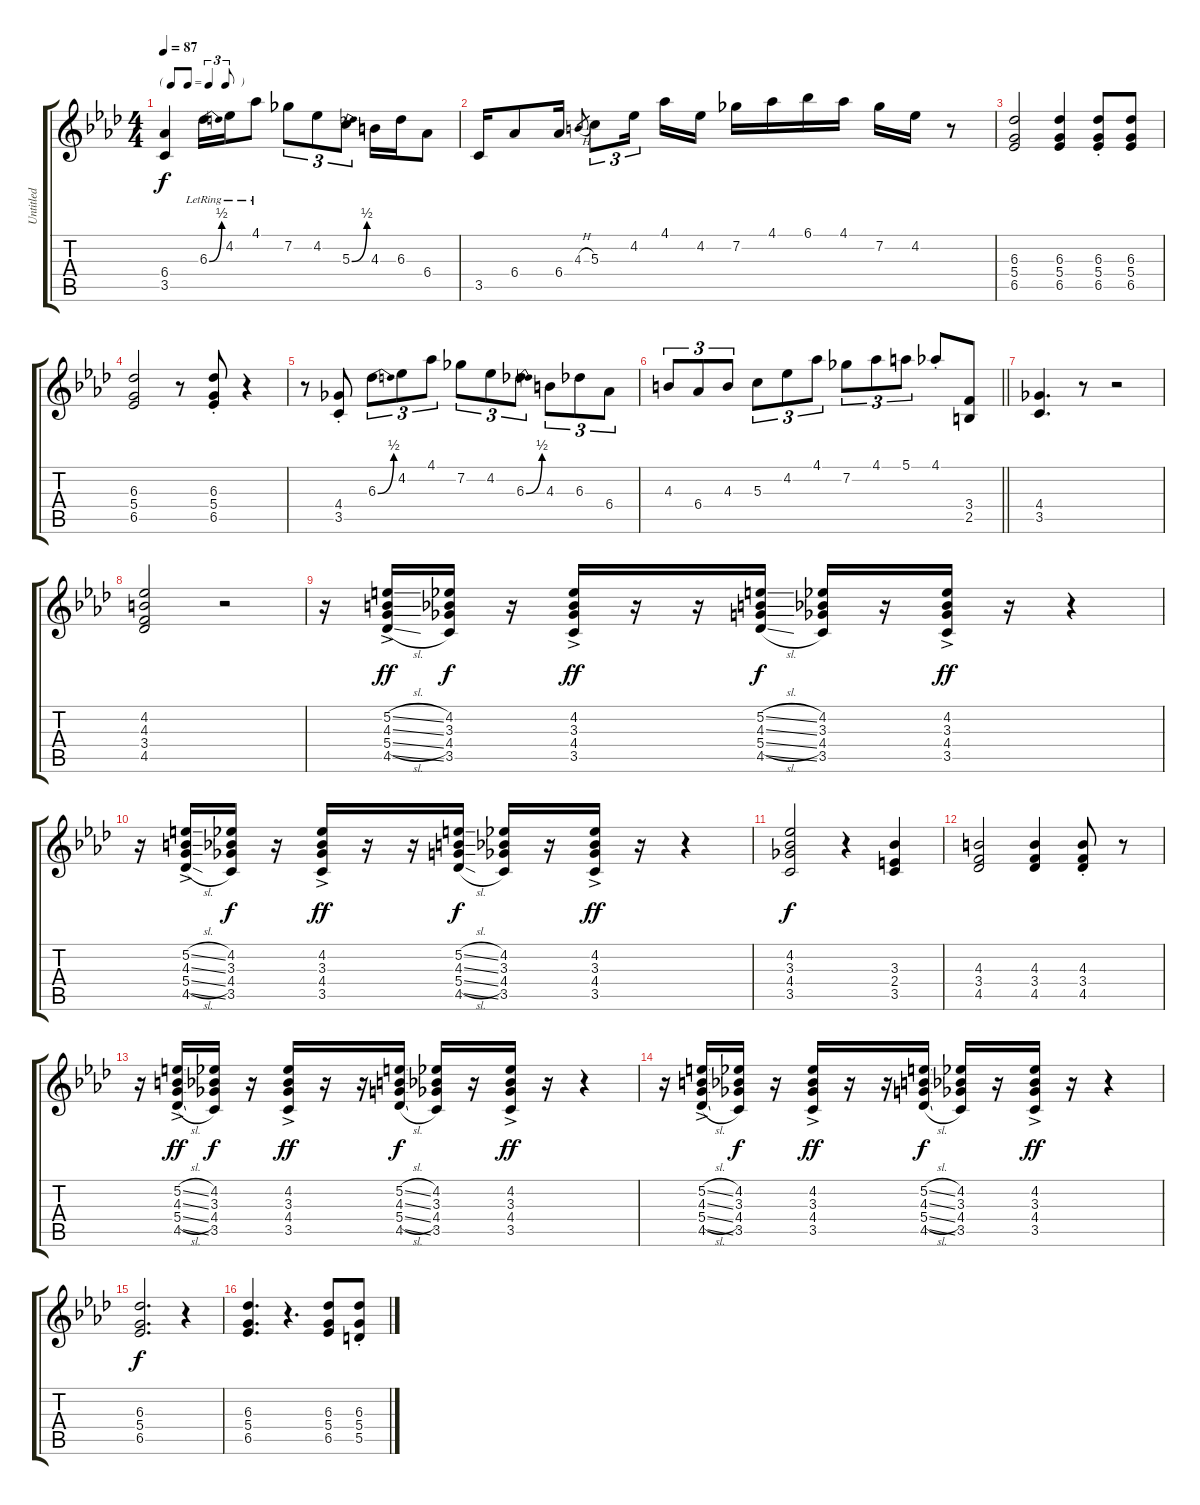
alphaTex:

\track ("Untitled" "Untitled") {instrument acousticguitarnylon}
\staff {score tabs}
\tuning (E4 B3 G3 D3 A2 E2) {hide}
\ts (4 4)
\tf triplet8th
\tempo 87
\clef g2
\ks ab
(6.4 3.5).4{dy f} 6.3{be (bend 0 0 60 2) lr}.16 4.2{lr}.16 4.1{lr}.8 7.2.8{tu (3 2)} 4.2.8{tu (3 2)} 5.3{be (bend 0 0 60 2)}.8{tu (3 2)} 4.3.16 6.3.16 6.4.8 |
3.5.16 6.4.8 6.4.16 4.3{h}.8{gr} 5.3.8{tu (3 2)} 4.2.16{tu (3 2) beam splitsecondary} 4.1.16 4.2.16 7.2.16 4.1.16 6.1.16 4.1.16 7.2.16 4.2.16 r.8 |
(6.3 5.4 6.5).2 (6.3 5.4 6.5).4 (6.3{st} 5.4{st} 6.5{st}).8 (6.3 5.4 6.5).8 |
(6.3 5.4 6.5).2 r.8 (6.3{st} 5.4{st} 6.5{st}).8 r.4 |
r.8 (4.4{st} 3.5{st}).8 6.3{be (bend 0 0 60 2)}.8{tu (3 2)} 4.2.8{tu (3 2)} 4.1.8{tu (3 2)} 7.2.8{tu (3 2)} 4.2.8{tu (3 2)} 6.3{be (bend 0 0 60 2)}.8{tu (3 2)} 4.3.8{tu (3 2)} 6.3.8{tu (3 2)} 6.4.8{tu (3 2)} |
\barLineRight lightlight
4.3.8{tu (3 2)} 6.4.8{tu (3 2)} 4.3.8{tu (3 2)} 5.3.8{tu (3 2)} 4.2.8{tu (3 2)} 4.1.8{tu (3 2)} 7.2.8{tu (3 2)} 4.1.8{tu (3 2)} 5.1.8{tu (3 2)} 4.1{st}.8 (3.4 2.5).8 |
(4.4 3.5).4{d} r.8 r.2 |
(4.2 4.3 3.4 4.5).2 r.2 |
r.16 (5.2{sl ac} 4.3{sl ac} 5.4{sl ac} 4.5{sl ac}).16{dy ff} (4.2 3.3 4.4 3.5).16{dy f} r.16 (4.2{ac} 3.3{ac} 4.4{ac} 3.5{ac}).16{dy ff} r.16 r.16 (5.2{sl} 4.3{sl} 5.4{sl} 4.5{sl}).16{dy f} (4.2 3.3 4.4 3.5).16 r.16 (4.2{ac} 3.3{ac} 4.4{ac} 3.5{ac}).16{dy ff} r.16 r.4 |
r.16 (5.2{sl ac} 4.3{sl ac} 5.4{sl ac} 4.5{sl ac}).16 (4.2 3.3 4.4 3.5).16{dy f} r.16 (4.2{ac} 3.3{ac} 4.4{ac} 3.5{ac}).16{dy ff} r.16 r.16 (5.2{sl} 4.3{sl} 5.4{sl} 4.5{sl}).16{dy f} (4.2 3.3 4.4 3.5).16 r.16 (4.2{ac} 3.3{ac} 4.4{ac} 3.5{ac}).16{dy ff} r.16 r.4 |
(4.2 3.3 4.4 3.5).2{dy f} r.4 (3.3 2.4 3.5).4 |
(4.3 3.4 4.5).2 (4.3 3.4 4.5).4 (4.3{st} 3.4{st} 4.5{st}).8 r.8 |
r.16 (5.2{sl ac} 4.3{sl ac} 5.4{sl ac} 4.5{sl ac}).16{dy ff} (4.2 3.3 4.4 3.5).16{dy f} r.16 (4.2{ac} 3.3{ac} 4.4{ac} 3.5{ac}).16{dy ff} r.16 r.16 (5.2{sl} 4.3{sl} 5.4{sl} 4.5{sl}).16{dy f} (4.2 3.3 4.4 3.5).16 r.16 (4.2{ac} 3.3{ac} 4.4{ac} 3.5{ac}).16{dy ff} r.16 r.4 |
r.16 (5.2{sl ac} 4.3{sl ac} 5.4{sl ac} 4.5{sl ac}).16 (4.2 3.3 4.4 3.5).16{dy f} r.16 (4.2{ac} 3.3{ac} 4.4{ac} 3.5{ac}).16{dy ff} r.16 r.16 (5.2{sl} 4.3{sl} 5.4{sl} 4.5{sl}).16{dy f} (4.2 3.3 4.4 3.5).16 r.16 (4.2{ac} 3.3{ac} 4.4{ac} 3.5{ac}).16{dy ff} r.16 r.4 |
(6.3 5.4 6.5).2{d dy f} r.4 |
(6.3 5.4 6.5).4{d} r.4{d} (6.3 5.4 6.5).8 (6.3{st} 5.4{st} 5.5{st}).8
